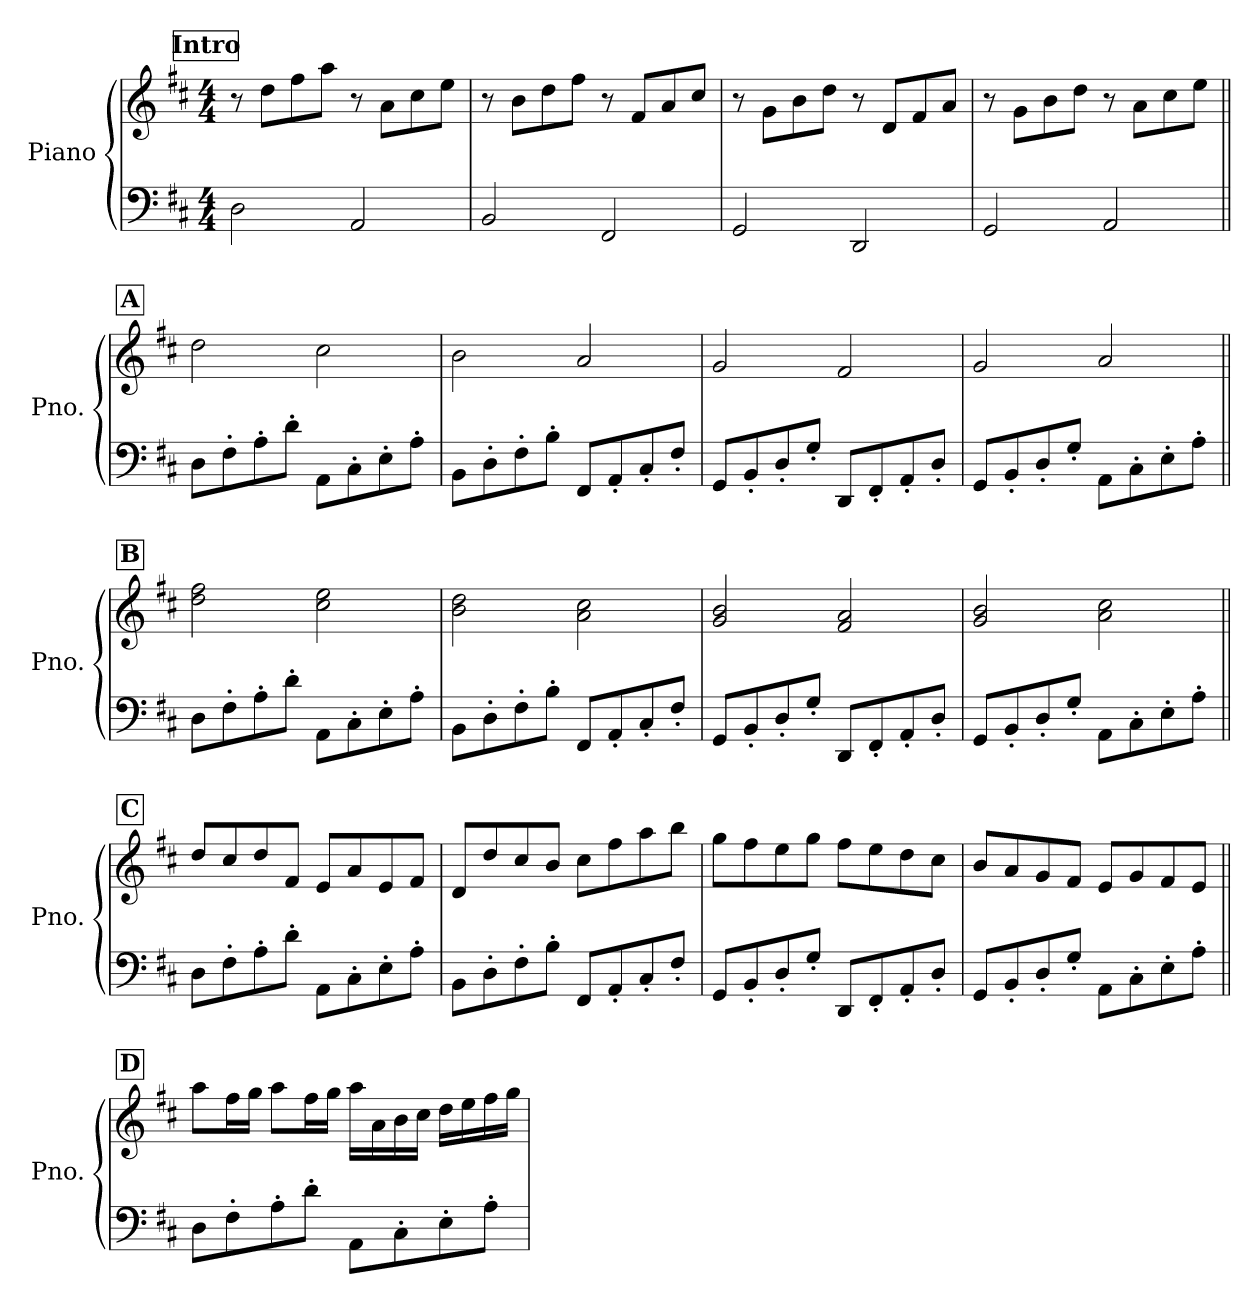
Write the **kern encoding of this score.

**kern	**kern
*part1	*part1
*staff2	*staff1
*I"Piano	*
*I'Pno.	*
*clefF4	*clefG2
*k[f#c#]	*k[f#c#]
*M4/4	*M4/4
*MM80	*MM80
!!LO:REH:place=s1:a:B:fs=14:t=Intro
=1	=1
2D\	8r
.	8dd\L
.	8ff#\
.	8aa\J
2AA/	8r
.	8a\L
.	8cc#\
.	8ee\J
=2	=2
2BB/	8r
.	8b\L
.	8dd\
.	8ff#\J
2FF#/	8r
.	8f#/L
.	8a/
.	8cc#/J
=3	=3
2GG/	8r
.	8g\L
.	8b\
.	8dd\J
2DD/	8r
.	8d/L
.	8f#/
.	8a/J
=4	=4
2GG/	8r
.	8g\L
.	8b\
.	8dd\J
2AA/	8r
.	8a\L
.	8cc#\
.	8ee\J
!!LO:LB:g=z
!!LO:REH:place=s1:a:B:fs=14:t=A
=5||	=5||
8D\L	2dd\
8F#'\	.
8A'\	.
8d'\J	.
8AA\L	2cc#\
8C#'\	.
8E'\	.
8A'\J	.
=6	=6
8BB\L	2b\
8D'\	.
8F#'\	.
8B'\J	.
8FF#/L	2a/
8AA'/	.
8C#'/	.
8F#'/J	.
=7	=7
8GG/L	2g/
8BB'/	.
8D'/	.
8G'/J	.
8DD/L	2f#/
8FF#'/	.
8AA'/	.
8D'/J	.
=8	=8
8GG/L	2g/
8BB'/	.
8D'/	.
8G'/J	.
8AA\L	2a/
8C#'\	.
8E'\	.
8A'\J	.
!!LO:LB:g=z
!!LO:REH:place=s1:a:B:fs=14:t=B
=9||	=9||
8D\L	2dd\ 2ff#\
8F#'\	.
8A'\	.
8d'\J	.
8AA\L	2cc#\ 2ee\
8C#'\	.
8E'\	.
8A'\J	.
=10	=10
8BB\L	2b\ 2dd\
8D'\	.
8F#'\	.
8B'\J	.
8FF#/L	2a\ 2cc#\
8AA'/	.
8C#'/	.
8F#'/J	.
=11	=11
8GG/L	2g/ 2b/
8BB'/	.
8D'/	.
8G'/J	.
8DD/L	2f#/ 2a/
8FF#'/	.
8AA'/	.
8D'/J	.
=12	=12
8GG/L	2g/ 2b/
8BB'/	.
8D'/	.
8G'/J	.
8AA\L	2a\ 2cc#\
8C#'\	.
8E'\	.
8A'\J	.
!!LO:LB:g=z
!!LO:REH:place=s1:a:B:fs=14:t=C
=13||	=13||
8D\L	8dd/L
8F#'\	8cc#/
8A'\	8dd/
8d'\J	8f#/J
8AA\L	8e/L
8C#'\	8a/
8E'\	8e/
8A'\J	8f#/J
=14	=14
8BB\L	8d/L
8D'\	8dd/
8F#'\	8cc#/
8B'\J	8b/J
8FF#/L	8cc#\L
8AA'/	8ff#\
8C#'/	8aa\
8F#'/J	8bb\J
=15	=15
8GG/L	8gg\L
8BB'/	8ff#\
8D'/	8ee\
8G'/J	8gg\J
8DD/L	8ff#\L
8FF#'/	8ee\
8AA'/	8dd\
8D'/J	8cc#\J
!!LO:LB:g=z
=16	=16
8GG/L	8b/L
8BB'/	8a/
8D'/	8g/
8G'/J	8f#/J
8AA\L	8e/L
8C#'\	8g/
8E'\	8f#/
8A'\J	8e/J
!!LO:REH:place=s1:a:B:fs=14:t=D
=17||	=17||
8D\L	8aa\L
8F#'\	16ff#\L
.	16gg\JJ
8A'\	8aa\L
8d'\J	16ff#\L
.	16gg\JJ
8AA\L	16aa\LL
.	16a\
8C#'\	16b\
.	16cc#\JJ
8E'\	16dd\LL
.	16ee\
8A'\J	16ff#\
.	16gg\JJ
=	=
*-	*-
